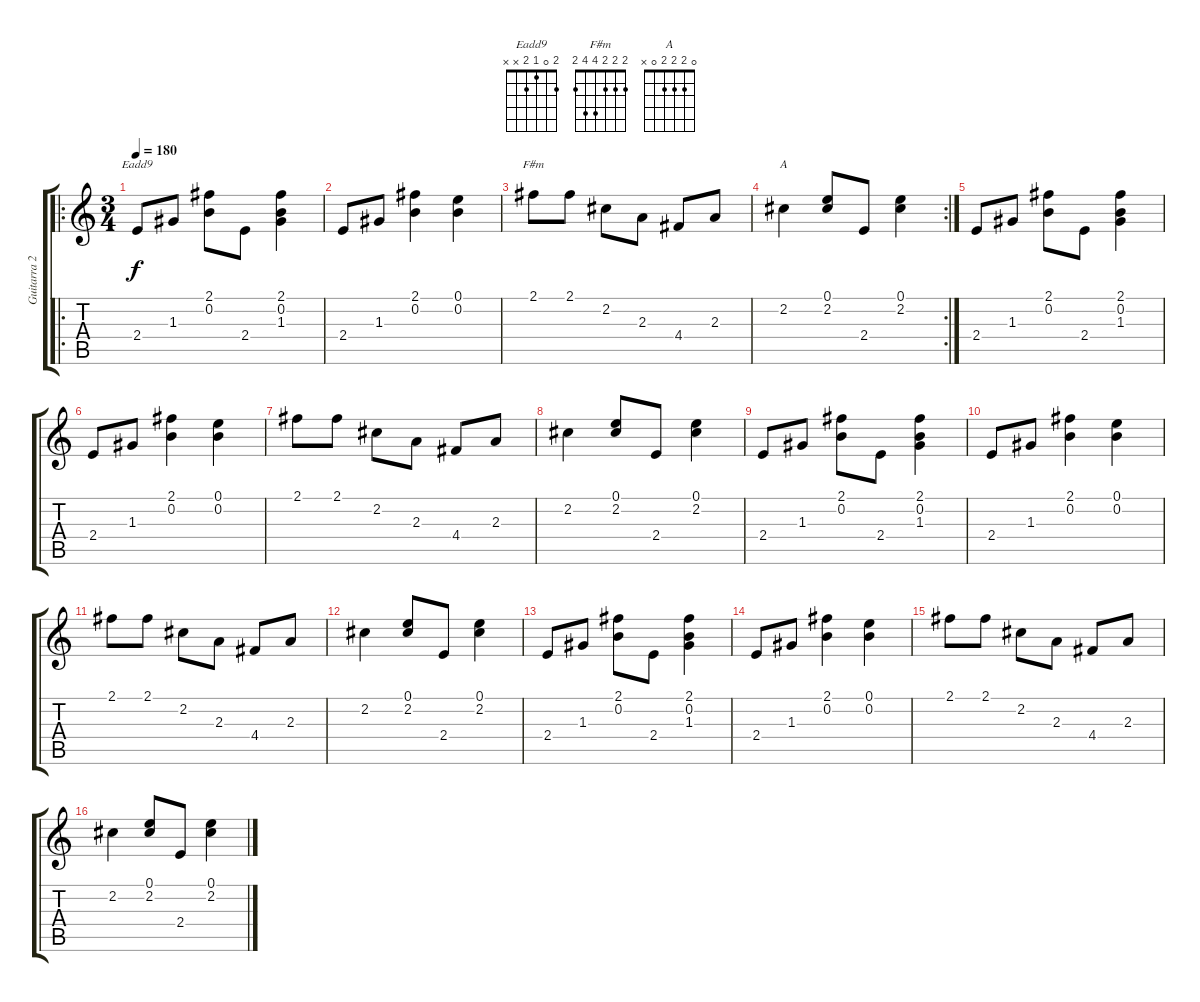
\track ("Guitarra 2" "Guitarra 2") {instrument acousticguitarsteel}
\staff {score tabs}
\tuning (E4 B3 G3 D3 A2 E2) {hide}
\chord ("Eadd9" 2 0 1 2 x x)
\chord ("F#m" 2 2 2 4 4 2)
\chord ("A" 0 2 2 2 0 x)
\ro
\ts (3 4)
\tempo 180
\clef g2
\ks c
2.4.8{ch "Eadd9" dy f instrument acousticguitarsteel} 1.3.8 (2.1 0.2).8 2.4.8 (2.1 0.2 1.3).4 |
2.4.8 1.3.8 (2.1 0.2).4 (0.1 0.2).4 |
2.1.8{ch "F#m"} 2.1.8 2.2.8 2.3.8 4.4.8 2.3.8 |
\rc 2
2.2.4{ch "A"} (0.1 2.2).8 2.4.8 (0.1 2.2).4 |
2.4.8 1.3.8 (2.1 0.2).8 2.4.8 (2.1 0.2 1.3).4 |
2.4.8 1.3.8 (2.1 0.2).4 (0.1 0.2).4 |
2.1.8 2.1.8 2.2.8 2.3.8 4.4.8 2.3.8 |
2.2.4 (0.1 2.2).8 2.4.8 (0.1 2.2).4 |
2.4.8 1.3.8 (2.1 0.2).8 2.4.8 (2.1 0.2 1.3).4 |
2.4.8 1.3.8 (2.1 0.2).4 (0.1 0.2).4 |
2.1.8 2.1.8 2.2.8 2.3.8 4.4.8 2.3.8 |
2.2.4 (0.1 2.2).8 2.4.8 (0.1 2.2).4 |
2.4.8 1.3.8 (2.1 0.2).8 2.4.8 (2.1 0.2 1.3).4 |
2.4.8 1.3.8 (2.1 0.2).4 (0.1 0.2).4 |
2.1.8 2.1.8 2.2.8 2.3.8 4.4.8 2.3.8 |
2.2.4 (0.1 2.2).8 2.4.8 (0.1 2.2).4
